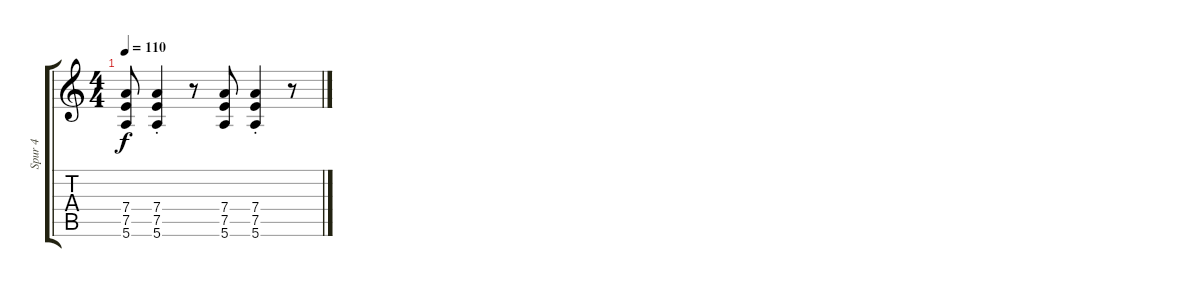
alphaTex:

\track ("Spur 4" "Spur 4") {instrument overdrivenguitar}
\staff {score tabs}
\tuning (E4 B3 G3 D3 A2 E2) {hide}
\ts (4 4)
\tempo 110
\clef g2
\ks c
(7.4 7.5 5.6).8{dy f} (7.4{st} 7.5{st} 5.6{st}).4 r.8 (7.4 7.5 5.6).8 (7.4{st} 7.5{st} 5.6{st}).4 r.8
